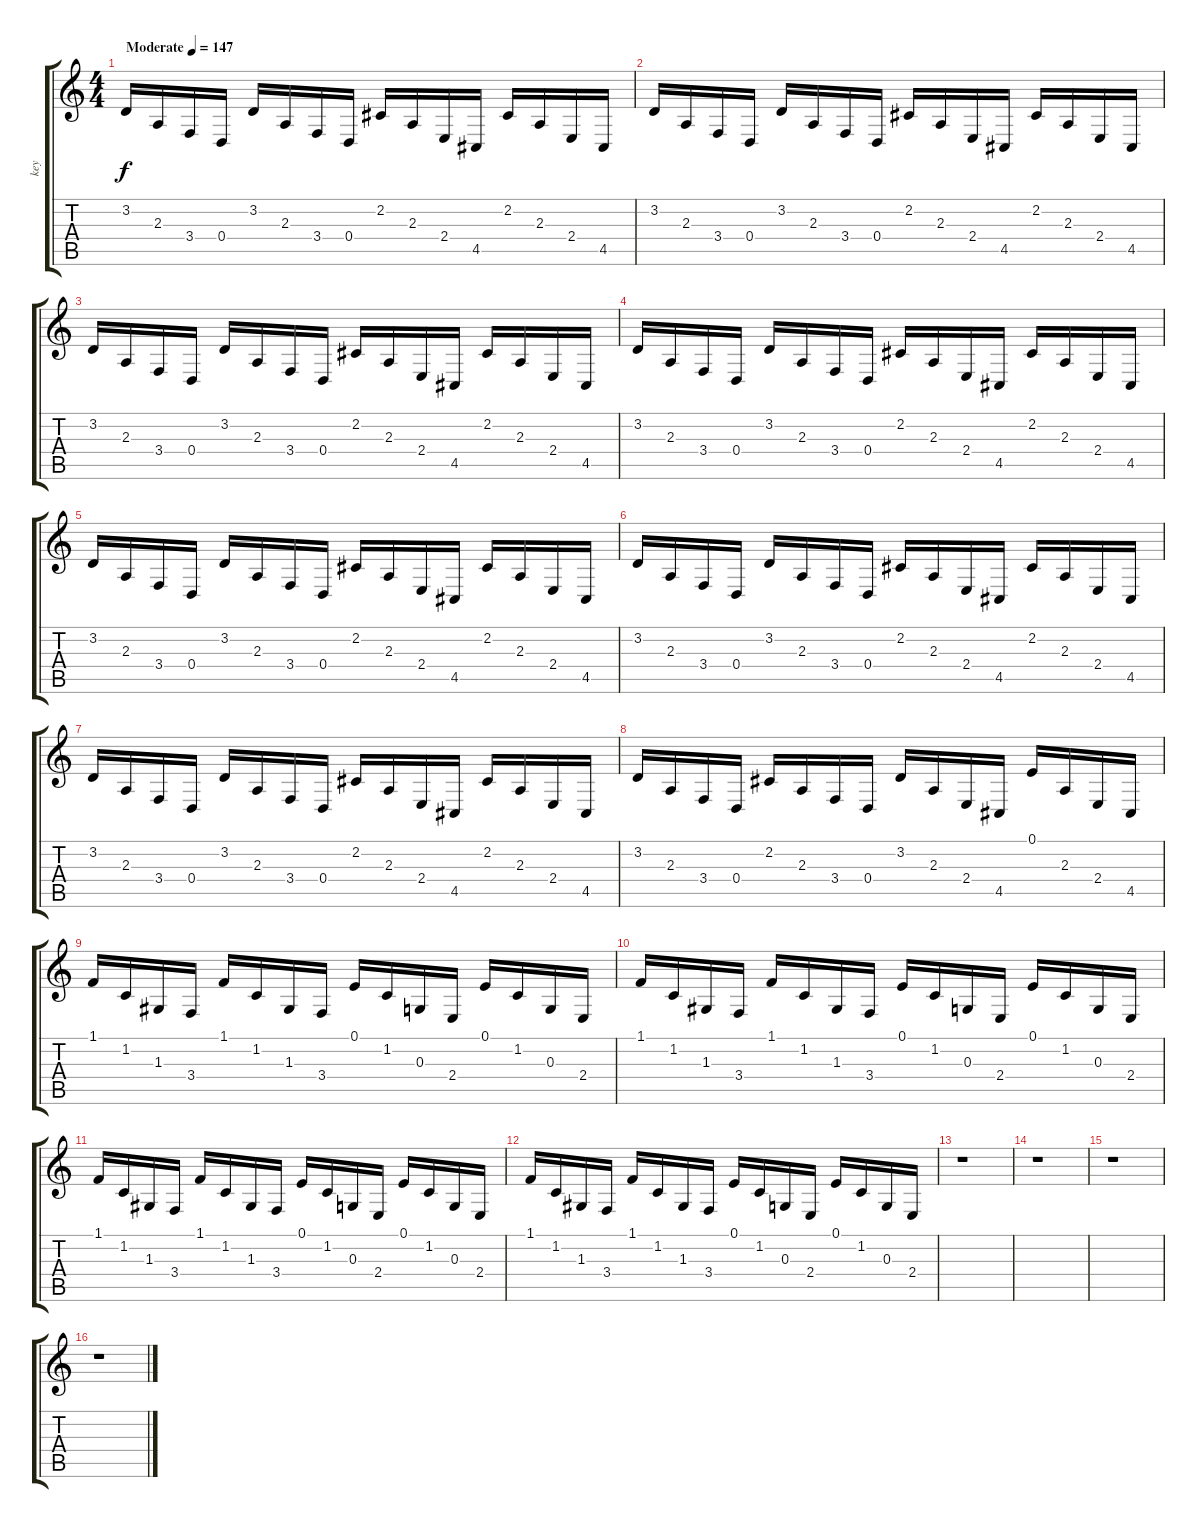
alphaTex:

\track ("key" "key") {instrument harpsichord}
\staff {score tabs}
\tuning (E4 B3 G3 D3 A2 E2) {hide}
\ts (4 4)
\tempo (147 "Moderate")
\clef g2
\ks c
3.2.16{dy f instrument harpsichord} 2.3.16 3.4.16 0.4.16 3.2.16 2.3.16 3.4.16 0.4.16 2.2.16 2.3.16 2.4.16 4.5.16 2.2.16 2.3.16 2.4.16 4.5.16 |
3.2.16 2.3.16 3.4.16 0.4.16 3.2.16 2.3.16 3.4.16 0.4.16 2.2.16 2.3.16 2.4.16 4.5.16 2.2.16 2.3.16 2.4.16 4.5.16 |
3.2.16 2.3.16 3.4.16 0.4.16 3.2.16 2.3.16 3.4.16 0.4.16 2.2.16 2.3.16 2.4.16 4.5.16 2.2.16 2.3.16 2.4.16 4.5.16 |
3.2.16 2.3.16 3.4.16 0.4.16 3.2.16 2.3.16 3.4.16 0.4.16 2.2.16 2.3.16 2.4.16 4.5.16 2.2.16 2.3.16 2.4.16 4.5.16 |
3.2.16 2.3.16 3.4.16 0.4.16 3.2.16 2.3.16 3.4.16 0.4.16 2.2.16 2.3.16 2.4.16 4.5.16 2.2.16 2.3.16 2.4.16 4.5.16 |
3.2.16 2.3.16 3.4.16 0.4.16 3.2.16 2.3.16 3.4.16 0.4.16 2.2.16 2.3.16 2.4.16 4.5.16 2.2.16 2.3.16 2.4.16 4.5.16 |
3.2.16 2.3.16 3.4.16 0.4.16 3.2.16 2.3.16 3.4.16 0.4.16 2.2.16 2.3.16 2.4.16 4.5.16 2.2.16 2.3.16 2.4.16 4.5.16 |
3.2.16 2.3.16 3.4.16 0.4.16 2.2.16 2.3.16 3.4.16 0.4.16 3.2.16 2.3.16 2.4.16 4.5.16 0.1.16 2.3.16 2.4.16 4.5.16 |
1.1.16 1.2.16 1.3.16 3.4.16 1.1.16 1.2.16 1.3.16 3.4.16 0.1.16 1.2.16 0.3.16 2.4.16 0.1.16 1.2.16 0.3.16 2.4.16 |
1.1.16 1.2.16 1.3.16 3.4.16 1.1.16 1.2.16 1.3.16 3.4.16 0.1.16 1.2.16 0.3.16 2.4.16 0.1.16 1.2.16 0.3.16 2.4.16 |
1.1.16 1.2.16 1.3.16 3.4.16 1.1.16 1.2.16 1.3.16 3.4.16 0.1.16 1.2.16 0.3.16 2.4.16 0.1.16 1.2.16 0.3.16 2.4.16 |
1.1.16 1.2.16 1.3.16 3.4.16 1.1.16 1.2.16 1.3.16 3.4.16 0.1.16 1.2.16 0.3.16 2.4.16 0.1.16 1.2.16 0.3.16 2.4.16 |
r.1 |
r.1 |
r.1 |
r.1
